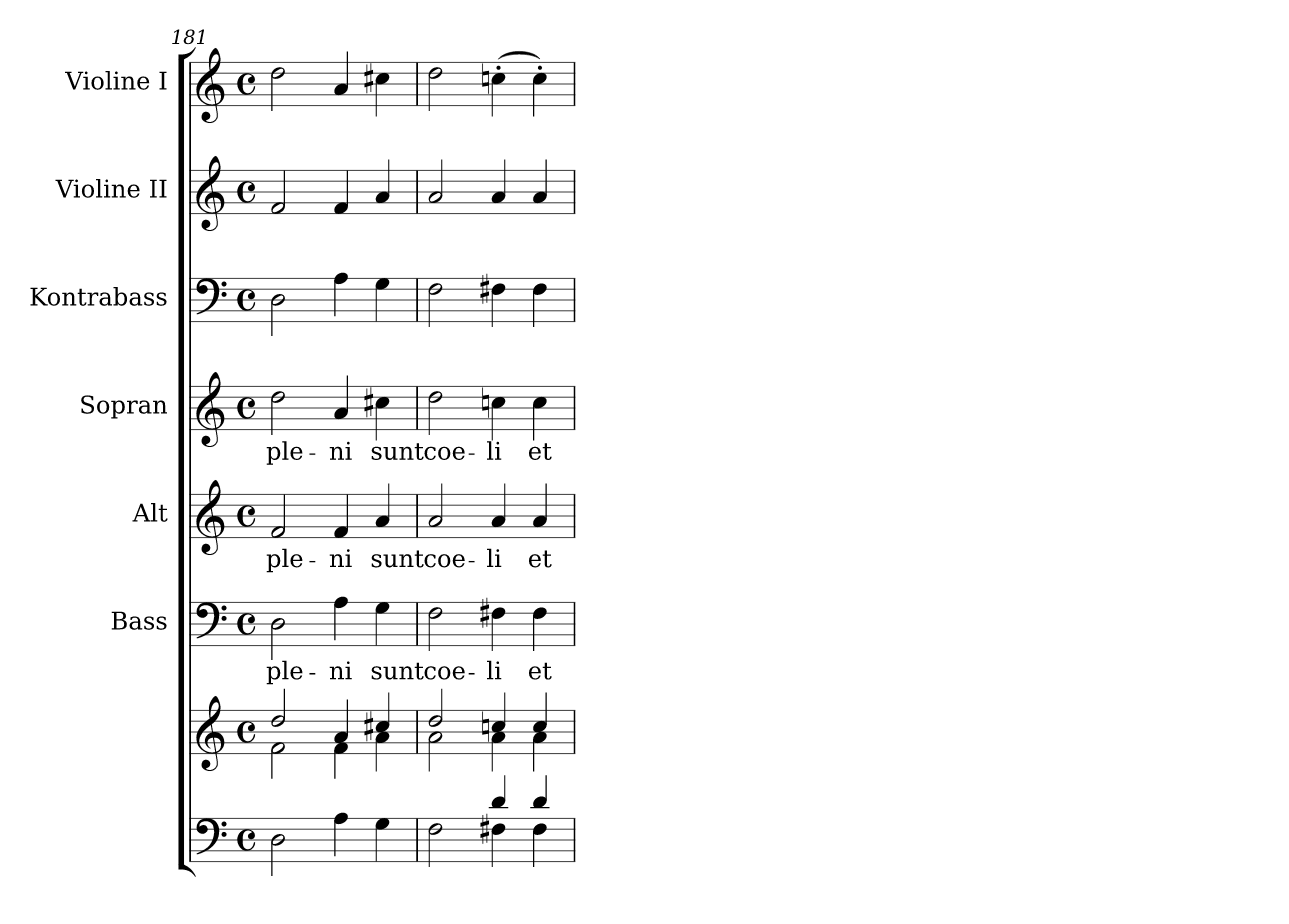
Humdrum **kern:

**kern	**kern	**kern	**text	**kern	**text	**kern	**text	**kern	**kern	**kern
*part7	*part7	*part6	*part6	*part5	*part5	*part4	*part4	*part3	*part2	*part1
*staff8	*staff7	*staff6	*staff6	*staff5	*staff5	*staff4	*staff4	*staff3	*staff2	*staff1
*	*	*I"Bass	*	*I"Alt	*	*I"Sopran	*	*I"Kontrabass	*I"Violine II	*I"Violine I
*	*	*I'B.	*	*I'A.	*	*I'S.	*	*I'Kb.	*I'Vl. II	*I'Vl. I
*clefF4	*clefG2	*clefF4	*	*clefG2	*	*clefG2	*	*clefF4	*clefG2	*clefG2
*	*	*	*	*	*	*	*	*ITrd7c12	*	*
*k[]	*k[]	*k[]	*	*k[]	*	*k[]	*	*k[]	*k[]	*k[]
*C:	*C:	*C:	*	*C:	*	*C:	*	*C:	*C:	*C:
*M4/4	*M4/4	*M4/4	*	*M4/4	*	*M4/4	*	*M4/4	*M4/4	*M4/4
*met(c)	*met(c)	*met(c)	*	*met(c)	*	*met(c)	*	*met(c)	*met(c)	*met(c)
=181	=181	=181	=181	=181	=181	=181	=181	=181	=181	=181
*	*^	*	*	*	*	*	*	*	*	*
!	!	!	!	!LO:LY:b	!	!LO:LY:b	!	!LO:LY:b	!	!	!
2D\	2dd/	2f\	2D\	ple-	2f/	ple-	2dd\	ple-	2DD\	2f/	2dd\
!	!	!	!	!LO:LY:b	!	!LO:LY:b	!	!LO:LY:b	!	!	!
4A\	4a/	4f\	4A\	-ni	4f/	-ni	4a/	-ni	4AA\	4f/	4a/
!	!	!	!	!LO:LY:b	!	!LO:LY:b	!	!LO:LY:b	!	!	!
4G\	4cc#X/	4a\	4G\	sunt	4a/	sunt	4cc#X\	sunt	4GG\	4a/	4cc#X\
=182	=182	=182	=182	=182	=182	=182	=182	=182	=182	=182	=182
*^	*	*	*	*	*	*	*	*	*	*	*
!	!	!	!	!	!LO:LY:b	!	!LO:LY:b	!	!LO:LY:b	!	!	!
2ryy	2F\	2dd/	2a\	2F\	coe-	2a/	coe-	2dd\	coe-	2FF\	2a/	2dd\
!	!	!	!	!	!LO:LY:b	!	!LO:LY:b	!	!LO:LY:b	!	!	!
4d/	4F#X\	4ccn/	4a\	4F#X\	-li	4a/	-li	4ccn\	-li	4FF#X\	4a/	(>4ccn'>\
!	!	!	!	!	!LO:LY:b	!	!LO:LY:b	!	!LO:LY:b	!	!	!
4d/	4F#\	4cc/	4a\	4F#\	et	4a/	et	4cc\	et	4FF#\	4a/	4cc'>\)
*v	*v	*	*	*	*	*	*	*	*	*	*	*
*	*v	*v	*	*	*	*	*	*	*	*	*
=	=	=	=	=	=	=	=	=	=	=
*-	*-	*-	*-	*-	*-	*-	*-	*-	*-	*-
